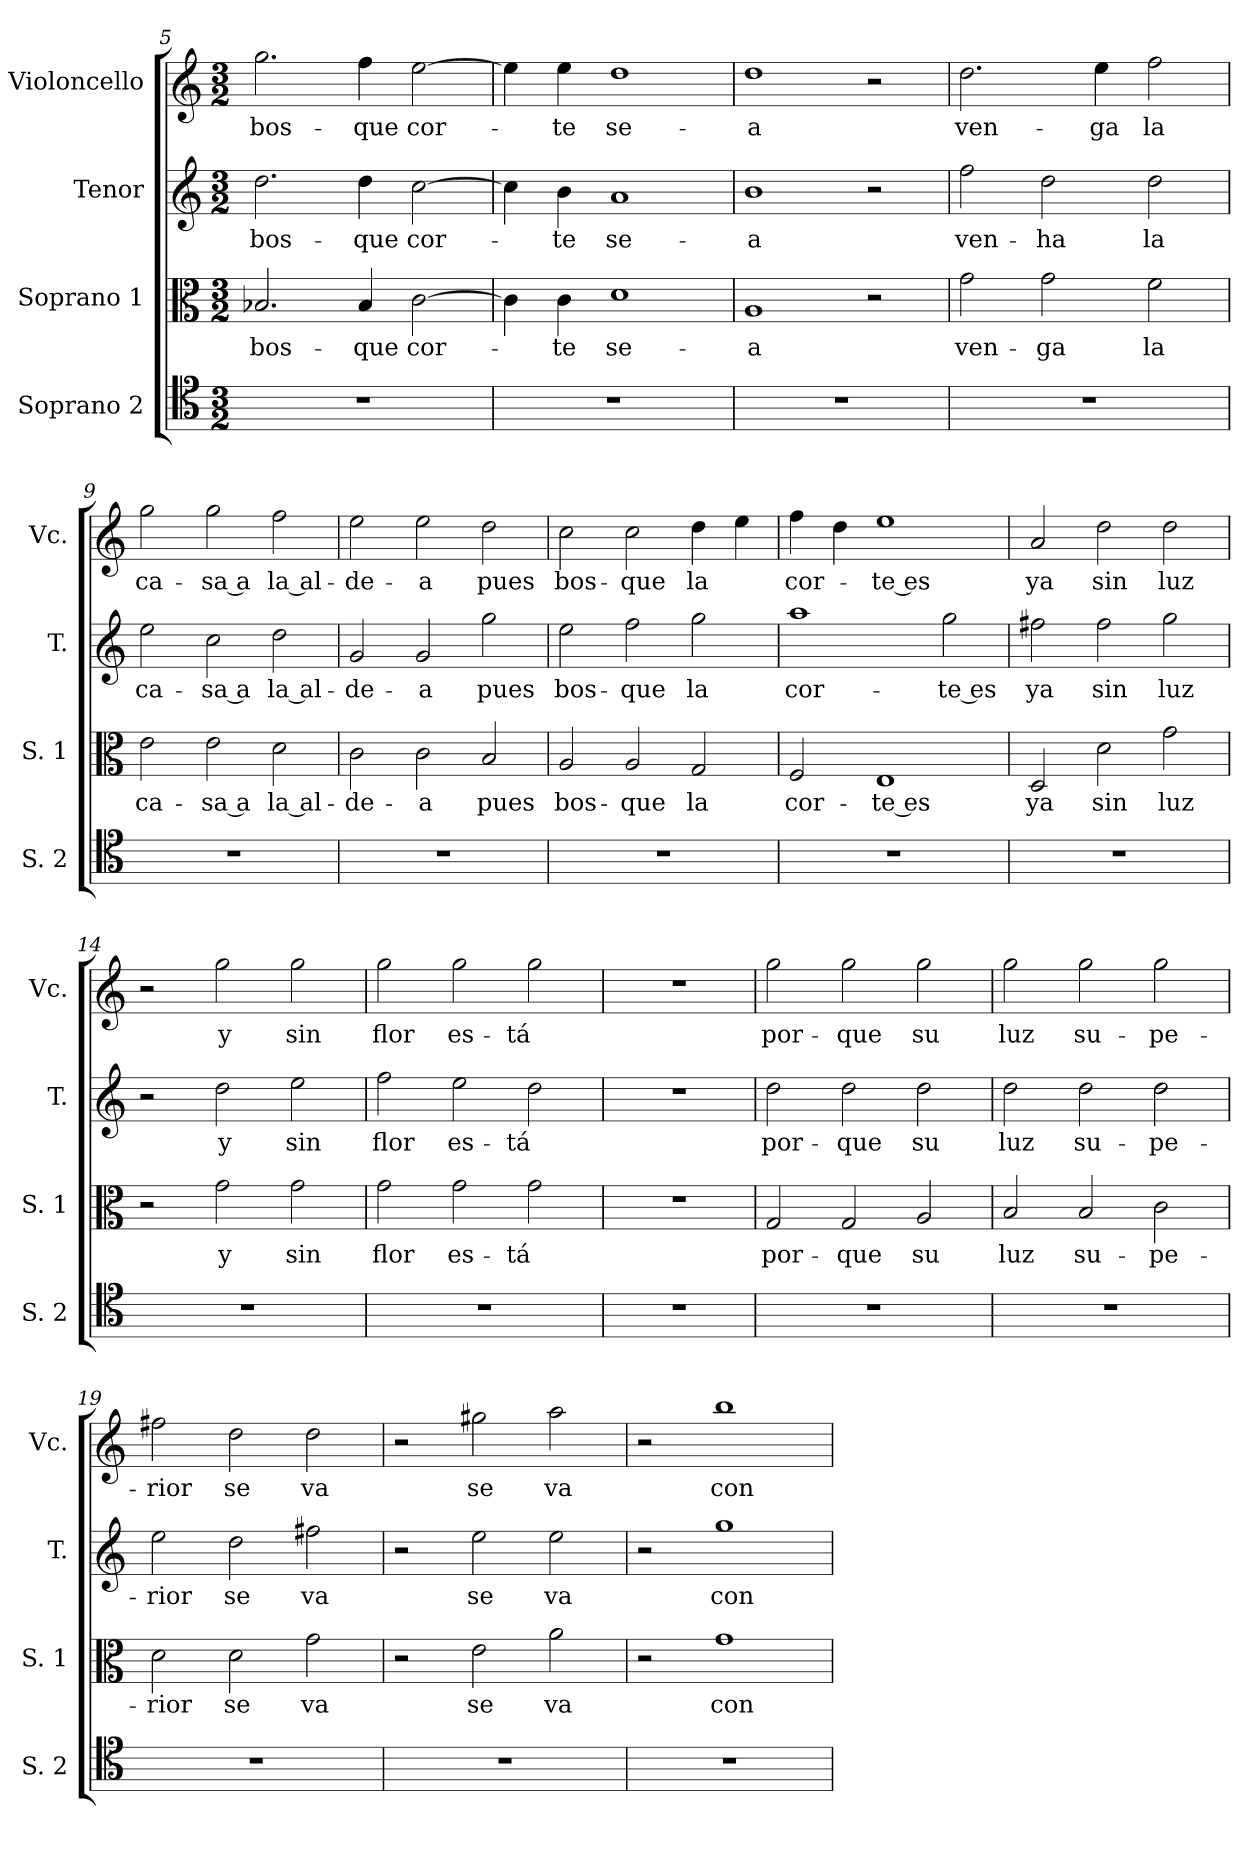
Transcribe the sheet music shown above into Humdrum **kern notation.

**kern	**kern	**text	**kern	**text	**kern	**text
*part4	*part3	*part3	*part2	*part2	*part1	*part1
*staff4	*staff3	*staff3	*staff2	*staff2	*staff1	*staff1
*I"Soprano 2	*I"Soprano 1	*	*I"Tenor	*	*I"Violoncello	*
*I'S. 2	*I'S. 1	*	*I'T.	*	*I'Vc.	*
*clefC4	*clefC3	*	*clefG2	*	*clefG2	*
*M3/2	*M3/2	*	*M3/2	*	*M3/2	*
=5	=5	=5	=5	=5	=5	=5
1.r	2.B-X	bos-	2.dd	bos-	2.gg	bos-
.	4B-	-que	4dd	-que	4ff	-que
.	[2c	cor-	[2cc	cor-	[2ee	cor-
=6	=6	=6	=6	=6	=6	=6
1.r	4c]	.	4cc]	.	4ee]	.
.	4c	-te	4b	-te	4ee	-te
.	1d	se-	1a	se-	1dd	se-
=7	=7	=7	=7	=7	=7	=7
1.r	1A	-a	1b	-a	1dd	-a
.	2r	.	2r	.	2r	.
=8	=8	=8	=8	=8	=8	=8
1.r	2g	ven-	2ff	ven-	2.dd	ven-
.	2g	-ga	2dd	-ha	.	.
.	.	.	.	.	4ee	-ga
.	2f	la	2dd	la	2ff	la
=9	=9	=9	=9	=9	=9	=9
1.r	2e	ca-	2ee	ca-	2gg	ca-
.	2e	-sa a	2cc	-sa a	2gg	-sa a
.	2d	la al-	2dd	la al-	2ff	la al-
=10	=10	=10	=10	=10	=10	=10
1.r	2c	-de-	2g	-de-	2ee	-de-
.	2c	-a	2g	-a	2ee	-a
.	2B	pues	2gg	pues	2dd	pues
=11	=11	=11	=11	=11	=11	=11
1.r	2A	bos-	2ee	bos-	2cc	bos-
.	2A	-que	2ff	-que	2cc	-que
.	2G	la	2gg	la	4dd	la
.	.	.	.	.	4ee	.
=12	=12	=12	=12	=12	=12	=12
1.r	2F	cor-	1aa	cor-	4ff	cor-
.	.	.	.	.	4dd	.
.	1E	-te es	.	.	1ee	-te es
.	.	.	2gg	-te es	.	.
=13	=13	=13	=13	=13	=13	=13
1.r	2D	ya	2ff#X	ya	2a	ya
.	2d	sin	2ff#	sin	2dd	sin
.	2g	luz	2gg	luz	2dd	luz
=14	=14	=14	=14	=14	=14	=14
1.r	2r	.	2r	.	2r	.
.	2g	y	2dd	y	2gg	y
.	2g	sin	2ee	sin	2gg	sin
=15	=15	=15	=15	=15	=15	=15
1.r	2g	flor	2ff	flor	2gg	flor
.	2g	es-	2ee	es-	2gg	es-
.	2g	-tá	2dd	-tá	2gg	-tá
=16	=16	=16	=16	=16	=16	=16
1.r	1.r	.	1.r	.	1.r	.
=17	=17	=17	=17	=17	=17	=17
1.r	2G	por-	2dd	por-	2gg	por-
.	2G	-que	2dd	-que	2gg	-que
.	2A	su	2dd	su	2gg	su
=18	=18	=18	=18	=18	=18	=18
1.r	2B	luz	2dd	luz	2gg	luz
.	2B	su-	2dd	su-	2gg	su-
.	2c	-pe-	2dd	-pe-	2gg	-pe-
=19	=19	=19	=19	=19	=19	=19
1.r	2d	-rior	2ee	-rior	2ff#X	-rior
.	2d	se	2dd	se	2dd	se
.	2g	va	2ff#X	va	2dd	va
=20	=20	=20	=20	=20	=20	=20
1.r	2r	.	2r	.	2r	.
.	2e	se	2ee	se	2gg#X	se
.	2a	va	2ee	va	2aa	va
=21	=21	=21	=21	=21	=21	=21
1.r	2r	.	2r	.	2r	.
.	1g	con-	1gg	con-	1bb	con-
=	=	=	=	=	=	=
*-	*-	*-	*-	*-	*-	*-
